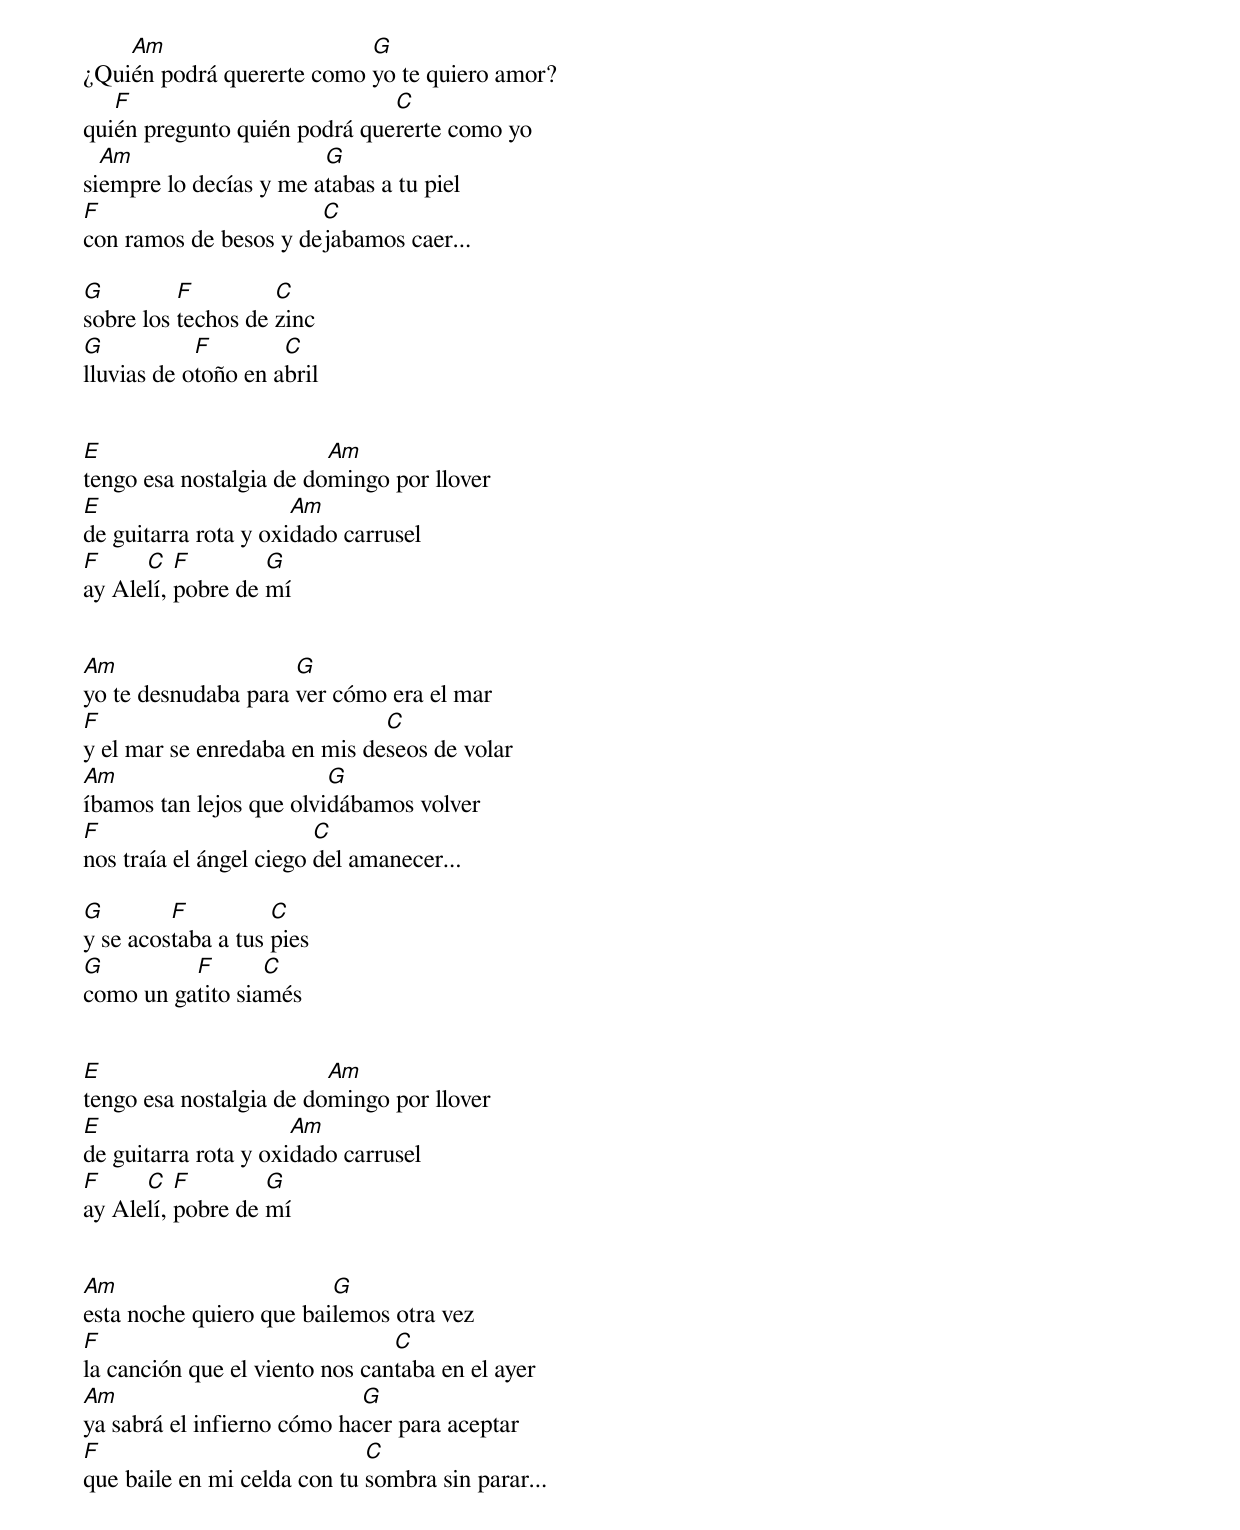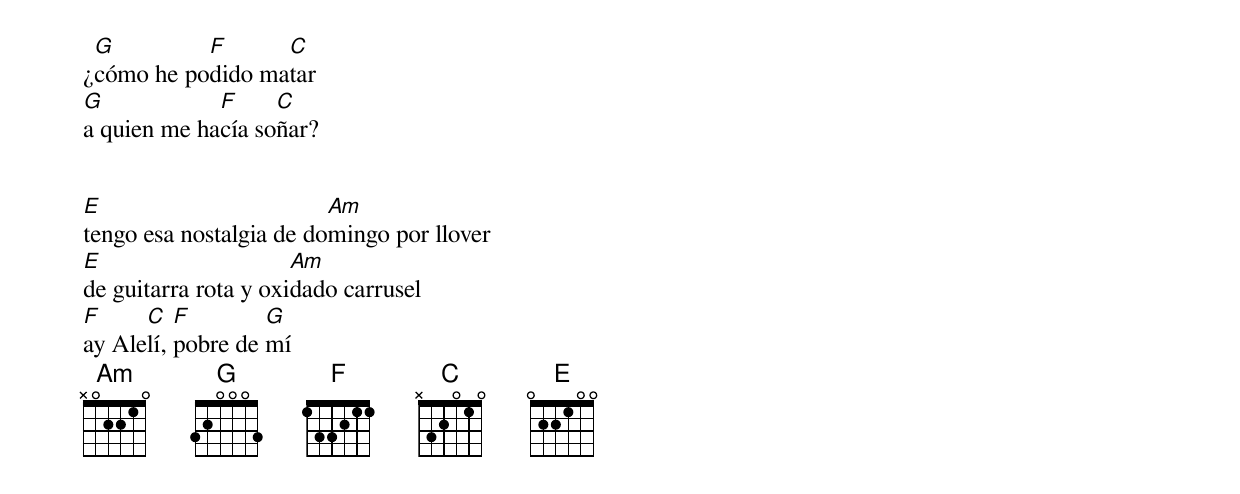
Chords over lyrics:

    Am                     G
¿Quién podrá quererte como yo te quiero amor?
   F                          C
quién pregunto quién podrá quererte como yo
  Am                    G
siempre lo decías y me atabas a tu piel
F                      C
con ramos de besos y dejabamos caer...

G         F         C
sobre los techos de zinc
G           F        C
lluvias de otoño en abril


E                        Am
tengo esa nostalgia de domingo por llover
E                     Am
de guitarra rota y oxidado carrusel
F     C   F        G
ay Alelí, pobre de mí


Am                   G
yo te desnudaba para ver cómo era el mar
F                             C
y el mar se enredaba en mis deseos de volar
Am                       G
íbamos tan lejos que olvidábamos volver
F                        C
nos traía el ángel ciego del amanecer...

G        F          C
y se acostaba a tus pies
G         F       C
como un gatito siamés


E                        Am
tengo esa nostalgia de domingo por llover
E                     Am
de guitarra rota y oxidado carrusel
F     C   F        G
ay Alelí, pobre de mí


Am                       G
esta noche quiero que bailemos otra vez
F                               C
la canción que el viento nos cantaba en el ayer
Am                          G
ya sabrá el infierno cómo hacer para aceptar
F                            C
que baile en mi celda con tu sombra sin parar...

 G         F      C
¿cómo he podido matar
G            F     C
a quien me hacía soñar?


E                        Am
tengo esa nostalgia de domingo por llover
E                     Am
de guitarra rota y oxidado carrusel
F     C   F        G
ay Alelí, pobre de mí
